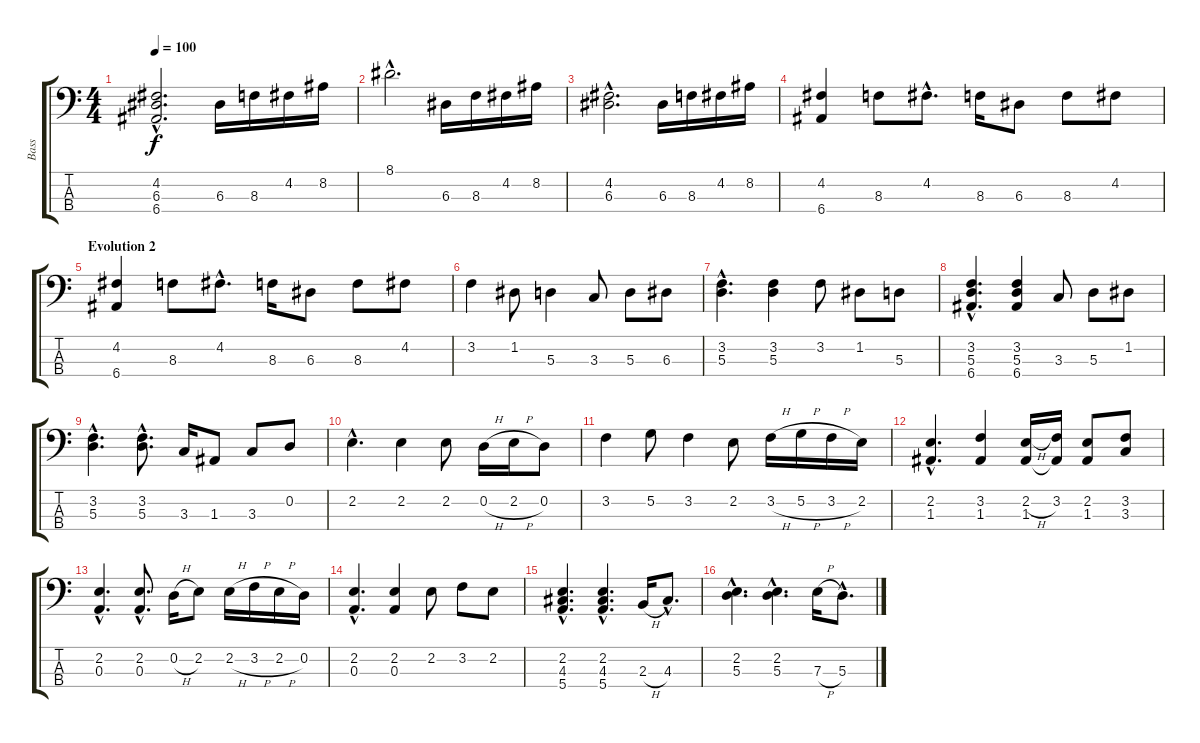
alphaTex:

\track ("Bass" "Bass") {instrument electricbasspick}
\staff {score tabs}
\tuning (G2 D2 A1 E1) {hide}
\ts (4 4)
\tempo 100
\clef f4
\ks c
(4.2{hac} 6.3{hac} 6.4{hac}).2{d dy f} 6.3.16 8.3.16 4.2.16 8.2.16 |
8.1{hac}.2{d} 6.3.16 8.3.16 4.2.16 8.2.16 |
(4.2{hac} 6.3{hac}).2{d} 6.3.16 8.3.16 4.2.16 8.2.16 |
(4.2 6.4).4 8.3.8 4.2{hac}.8{d} 8.3.16 6.3.8 8.3.8 4.2.8 |
\section ("" "Evolution 2")
(4.2 6.4).4 8.3.8 4.2{hac}.8{d} 8.3.16 6.3.8 8.3.8 4.2.8 |
3.2.4 1.2.8 5.3.4 3.3.8 5.3.8 6.3.8 |
(3.2{hac} 5.3{hac}).4{d} (3.2 5.3).4 3.2.8 1.2.8 5.3.8 |
(3.2{hac} 5.3{hac} 6.4{hac}).4{d} (3.2 5.3 6.4).4 3.3.8 5.3.8 1.2.8 |
(3.2{hac} 5.3{hac}).4{d} (3.2{hac} 5.3{hac}).8{d} 3.3.16 1.3.8 3.3.8 0.2.8 |
2.2{hac}.4{d} 2.2.4 2.2.8 0.2{h}.16 2.2{h}.16 0.2.8 |
3.2.4 5.2.8 3.2.4 2.2.8 3.2{h}.16 5.2{h}.16 3.2{h}.16 2.2.16 |
(2.2{hac} 1.3{hac}).4{d} (3.2 1.3).4 (2.2{h} 1.3).16 (3.2 1.3{t}).16 (2.2 1.3).8 (3.2 3.3).8 |
(2.2{hac} 0.3{hac}).4{d} (2.2{hac} 0.3{hac}).8{d} 0.2{h}.16 2.2.8 2.2{h}.16 3.2{h}.16 2.2{h}.16 0.2.16 |
(2.2{hac} 0.3{hac}).4{d} (2.2 0.3).4 2.2.8 3.2.8 2.2.8 |
(2.2{hac} 4.3{hac} 5.4{hac}).4{d} (2.2{hac} 4.3{hac} 5.4{hac}).4{d} 2.3{h}.16 4.3{hac}.8{d} |
(2.2{hac} 5.3{hac}).4{d} (2.2{hac} 5.3{hac}).4{d} 7.3{h}.16 5.3{hac}.8{d}
